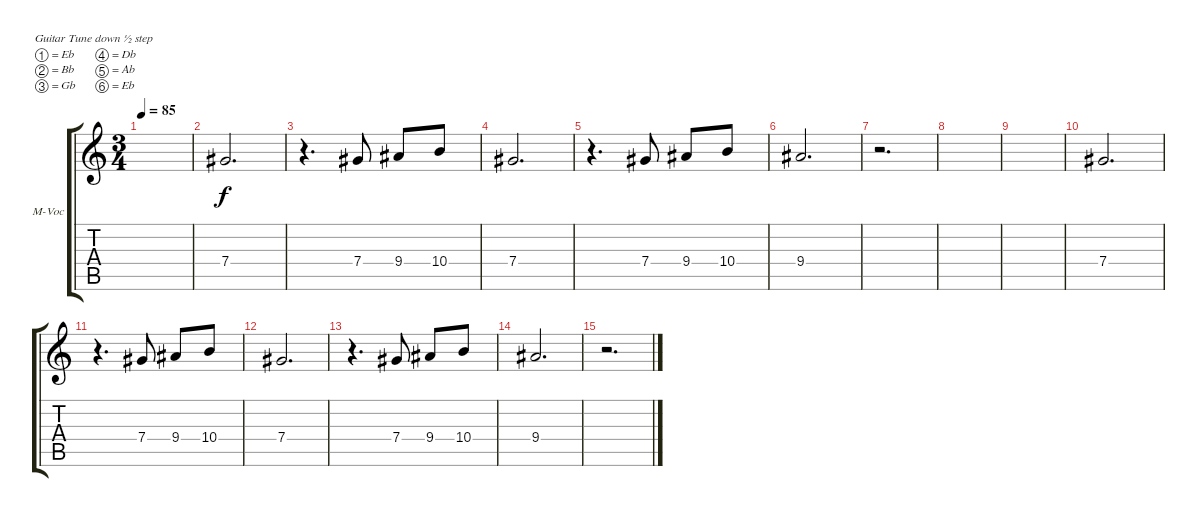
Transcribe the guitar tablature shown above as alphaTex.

\defaultSystemsLayout 4
\bracketExtendMode groupsimilarinstruments
\firstSystemTrackNameOrientation horizontal
\otherSystemsTrackNameOrientation horizontal
\track ("Main Vocal" "M-Voc") {instrument acousticguitarsteel}
\staff {score tabs}
\tuning (Eb4 Bb3 Gb3 Db3 Ab2 Eb2)
\ts (3 4)
\tempo 85
\clef g2
\ks c
|
7.4.2{d} |
r.4{d} 7.4.8 9.4.8 10.4.8 |
7.4.2{d} |
r.4{d} 7.4.8 9.4.8 10.4.8 |
9.4.2{d} |
r.2{d} |
|
|
7.4.2{d} |
r.4{d} 7.4.8 9.4.8 10.4.8 |
7.4.2{d} |
r.4{d} 7.4.8 9.4.8 10.4.8 |
9.4.2{d} |
r.2{d}
